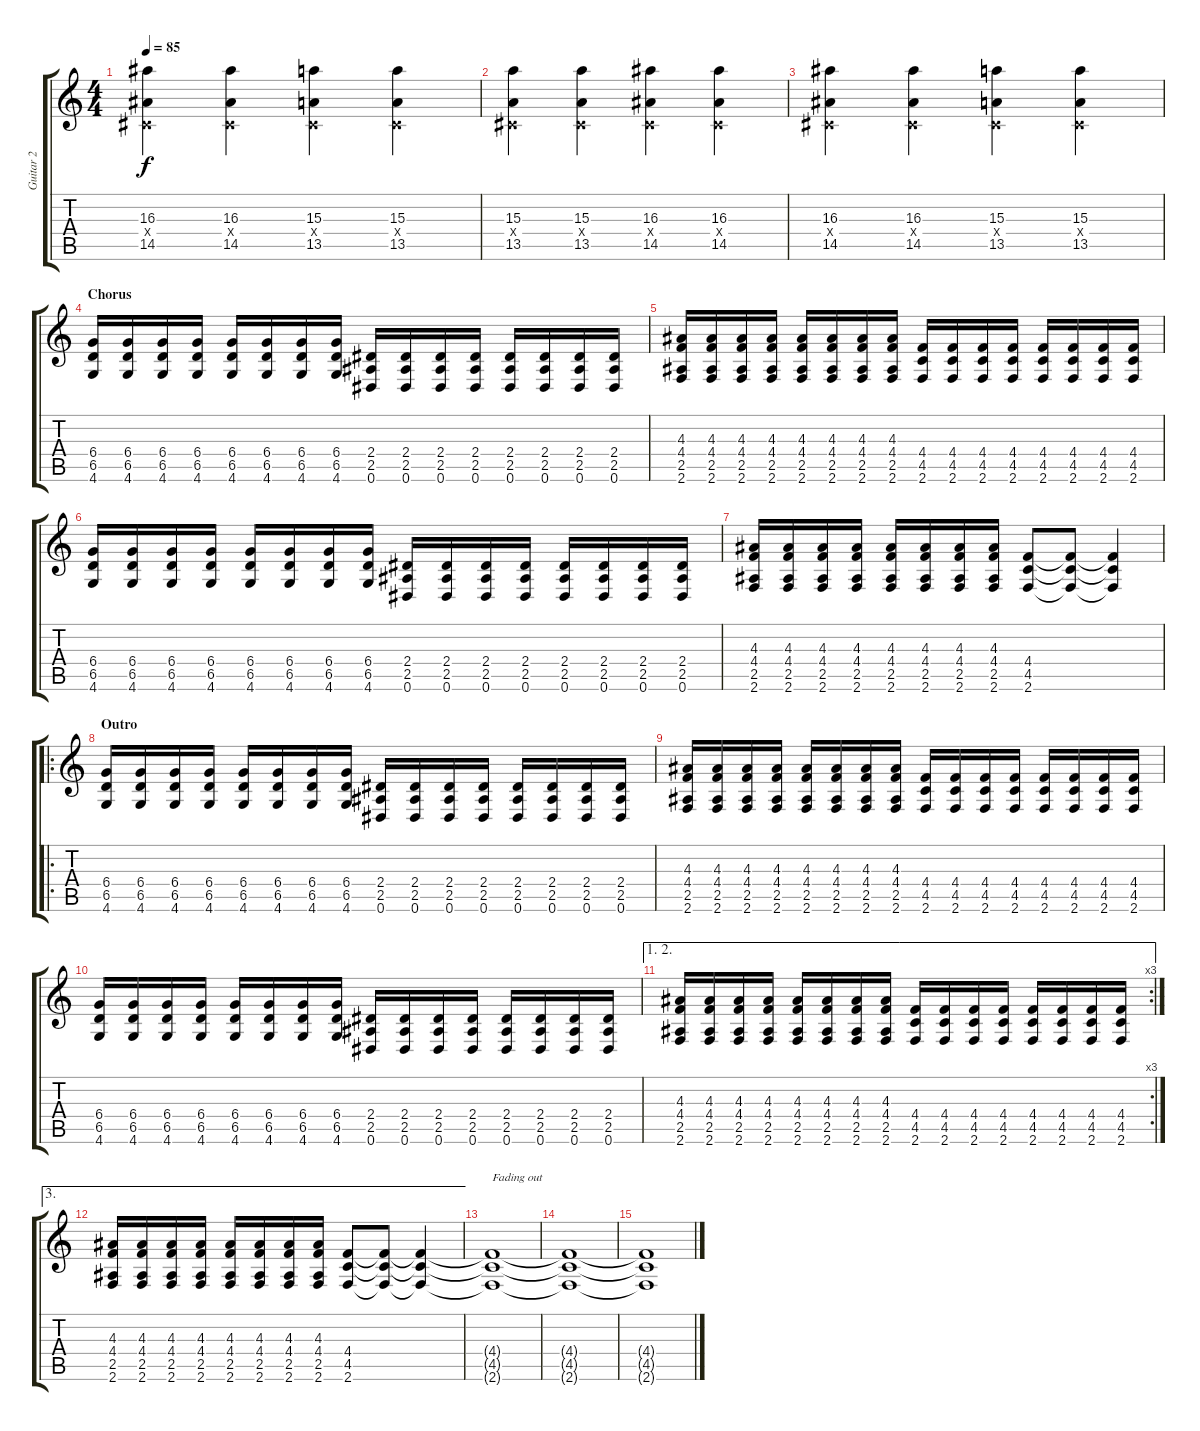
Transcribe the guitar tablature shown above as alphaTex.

\track ("Guitar 2" "Guitar 2") {instrument distortionguitar}
\staff {score tabs}
\tuning (Eb4 Bb3 Gb3 Db3 Ab2 Eb2) {hide}
\ts (4 4)
\tempo 85
\clef g2
\ks c
(16.3 0.4{x} 14.5).4{dy f} (16.3 0.4{x} 14.5).4 (15.3 0.4{x} 13.5).4 (15.3 0.4{x} 13.5).4 |
(15.3 0.4{x} 13.5).4 (15.3 0.4{x} 13.5).4 (16.3 0.4{x} 14.5).4 (16.3 0.4{x} 14.5).4 |
(16.3 0.4{x} 14.5).4 (16.3 0.4{x} 14.5).4 (15.3 0.4{x} 13.5).4 (15.3 0.4{x} 13.5).4 |
\section ("" "Chorus")
(6.4 6.5 4.6).16{volume 13 instrument distortionguitar} (6.4 6.5 4.6).16 (6.4 6.5 4.6).16 (6.4 6.5 4.6).16 (6.4 6.5 4.6).16 (6.4 6.5 4.6).16 (6.4 6.5 4.6).16 (6.4 6.5 4.6).16 (2.4 2.5 0.6).16 (2.4 2.5 0.6).16 (2.4 2.5 0.6).16 (2.4 2.5 0.6).16 (2.4 2.5 0.6).16 (2.4 2.5 0.6).16 (2.4 2.5 0.6).16 (2.4 2.5 0.6).16 |
(4.3 4.4 2.5 2.6).16 (4.3 4.4 2.5 2.6).16 (4.3 4.4 2.5 2.6).16 (4.3 4.4 2.5 2.6).16 (4.3 4.4 2.5 2.6).16 (4.3 4.4 2.5 2.6).16 (4.3 4.4 2.5 2.6).16 (4.3 4.4 2.5 2.6).16 (4.4 4.5 2.6).16 (4.4 4.5 2.6).16 (4.4 4.5 2.6).16 (4.4 4.5 2.6).16 (4.4 4.5 2.6).16 (4.4 4.5 2.6).16 (4.4 4.5 2.6).16 (4.4 4.5 2.6).16 |
(6.4 6.5 4.6).16 (6.4 6.5 4.6).16 (6.4 6.5 4.6).16 (6.4 6.5 4.6).16 (6.4 6.5 4.6).16 (6.4 6.5 4.6).16 (6.4 6.5 4.6).16 (6.4 6.5 4.6).16 (2.4 2.5 0.6).16 (2.4 2.5 0.6).16 (2.4 2.5 0.6).16 (2.4 2.5 0.6).16 (2.4 2.5 0.6).16 (2.4 2.5 0.6).16 (2.4 2.5 0.6).16 (2.4 2.5 0.6).16 |
(4.3 4.4 2.5 2.6).16 (4.3 4.4 2.5 2.6).16 (4.3 4.4 2.5 2.6).16 (4.3 4.4 2.5 2.6).16 (4.3 4.4 2.5 2.6).16 (4.3 4.4 2.5 2.6).16 (4.3 4.4 2.5 2.6).16 (4.3 4.4 2.5 2.6).16 (4.4 4.5 2.6).8 (4.4{t} 4.5{t} 2.6{t}).8 (4.4{t} 4.5{t} 2.6{t}).4 |
\ro
\section ("" "Outro")
(6.4 6.5 4.6).16{volume 13 instrument distortionguitar} (6.4 6.5 4.6).16 (6.4 6.5 4.6).16 (6.4 6.5 4.6).16 (6.4 6.5 4.6).16 (6.4 6.5 4.6).16 (6.4 6.5 4.6).16 (6.4 6.5 4.6).16 (2.4 2.5 0.6).16 (2.4 2.5 0.6).16 (2.4 2.5 0.6).16 (2.4 2.5 0.6).16 (2.4 2.5 0.6).16 (2.4 2.5 0.6).16 (2.4 2.5 0.6).16 (2.4 2.5 0.6).16 |
(4.3 4.4 2.5 2.6).16 (4.3 4.4 2.5 2.6).16 (4.3 4.4 2.5 2.6).16 (4.3 4.4 2.5 2.6).16 (4.3 4.4 2.5 2.6).16 (4.3 4.4 2.5 2.6).16 (4.3 4.4 2.5 2.6).16 (4.3 4.4 2.5 2.6).16 (4.4 4.5 2.6).16 (4.4 4.5 2.6).16 (4.4 4.5 2.6).16 (4.4 4.5 2.6).16 (4.4 4.5 2.6).16 (4.4 4.5 2.6).16 (4.4 4.5 2.6).16 (4.4 4.5 2.6).16 |
(6.4 6.5 4.6).16 (6.4 6.5 4.6).16 (6.4 6.5 4.6).16 (6.4 6.5 4.6).16 (6.4 6.5 4.6).16 (6.4 6.5 4.6).16 (6.4 6.5 4.6).16 (6.4 6.5 4.6).16 (2.4 2.5 0.6).16 (2.4 2.5 0.6).16 (2.4 2.5 0.6).16 (2.4 2.5 0.6).16 (2.4 2.5 0.6).16 (2.4 2.5 0.6).16 (2.4 2.5 0.6).16 (2.4 2.5 0.6).16 |
\ae (1 2)
\rc 3
(4.3 4.4 2.5 2.6).16 (4.3 4.4 2.5 2.6).16 (4.3 4.4 2.5 2.6).16 (4.3 4.4 2.5 2.6).16 (4.3 4.4 2.5 2.6).16 (4.3 4.4 2.5 2.6).16 (4.3 4.4 2.5 2.6).16 (4.3 4.4 2.5 2.6).16 (4.4 4.5 2.6).16 (4.4 4.5 2.6).16 (4.4 4.5 2.6).16 (4.4 4.5 2.6).16 (4.4 4.5 2.6).16 (4.4 4.5 2.6).16 (4.4 4.5 2.6).16 (4.4 4.5 2.6).16 |
\ae 3
(4.3 4.4 2.5 2.6).16 (4.3 4.4 2.5 2.6).16 (4.3 4.4 2.5 2.6).16 (4.3 4.4 2.5 2.6).16 (4.3 4.4 2.5 2.6).16 (4.3 4.4 2.5 2.6).16 (4.3 4.4 2.5 2.6).16 (4.3 4.4 2.5 2.6).16 (4.4 4.5 2.6).8 (4.4{t} 4.5{t} 2.6{t}).8 (4.4{t} 4.5{t} 2.6{t}).4 |
(4.4{t} 4.5{t} 2.6{t}).1{txt "Fading out"} |
(4.4{t} 4.5{t} 2.6{t}).1 |
(4.4{t} 4.5{t} 2.6{t}).1
